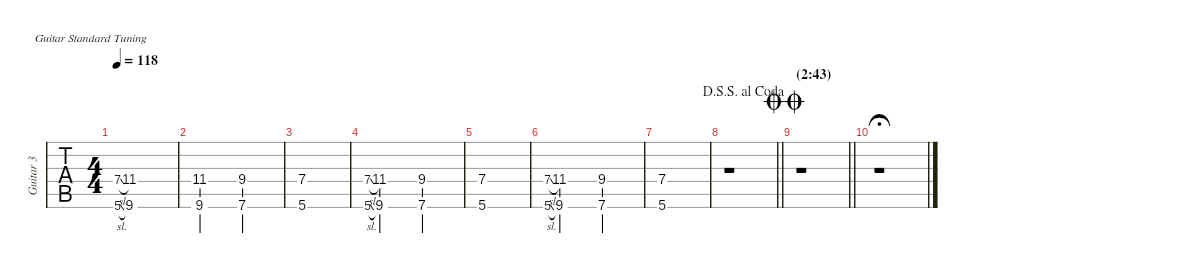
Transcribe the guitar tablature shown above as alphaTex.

\defaultSystemsLayout 4
\hideDynamics
\bracketExtendMode nobrackets
\multiTrackTrackNamePolicy allsystems
\firstSystemTrackNameMode fullname
\otherSystemsTrackNameMode fullname
\otherSystemsTrackNameOrientation horizontal
\track ("Guitar 3" "Guitar 3") {instrument overdrivenguitar}
\staff {tabs}
\tuning (E4 B3 G3 D3 A2 E2)
\ts (4 4)
\scale
1.06376
\tempo 118
\accidentals auto
\clef g2
\ottava regular
\simile none
\ks c
(5.6{sl} 7.4{sl}).8{gr dy mf} (9.6{acc #} 11.4{acc #}).1 |
\scale
0.983771 (9.6{acc #} 11.4{acc #}).2 (9.4 7.6).2 |
\scale
0.974032 (5.6 7.4).1 |
\scale
0.978438 (5.6{sl} 7.4{sl}).8{gr} (9.6{acc #} 11.4{acc #}).2 (7.6 9.4).2 |
\scale
1.06545 (5.6 7.4).1 |
\scale
0.980131 (5.6{sl} 7.4{sl}).8{gr} (9.6{acc #} 11.4{acc #}).2 (7.6 9.4).2 |
\scale
0.979106 (5.6 7.4).1 |
\scale
0.975315
\jump dalsegnosegnoalcoda
\barLineRight lightlight
r.1 |
\section ("" "(2:43)")
\scale
1.02903
\jump doublecoda
\barLineRight lightlight
r.1 |
\scale
0.970969 r.1{fermata (medium 1)}
